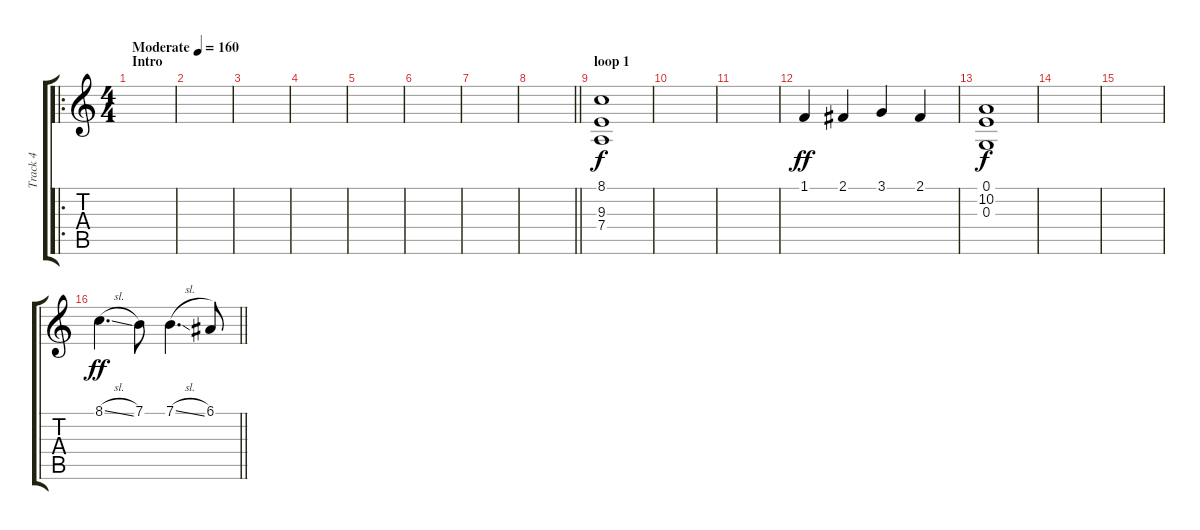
\track ("Track 4" "Track 4") {instrument electricpiano1}
\staff {score tabs}
\tuning (E4 B3 G3 D3 A2 E2) {hide}
\ro
\ts (4 4)
\section ("" "Intro")
\tempo (160 "Moderate")
\clef g2
\ks c
|
|
|
|
|
|
|
\barLineRight lightlight
|
\section ("" "loop 1")
(8.1 9.3 7.4).1 |
|
|
1.1.4{dy ff} 2.1.4 3.1.4 2.1.4 |
(0.1 10.2 0.3).1{dy f} |
|
|
\barLineRight lightlight
8.1{sl}.4{d dy ff} 7.1.8 7.1{sl}.4{d} 6.1.8
